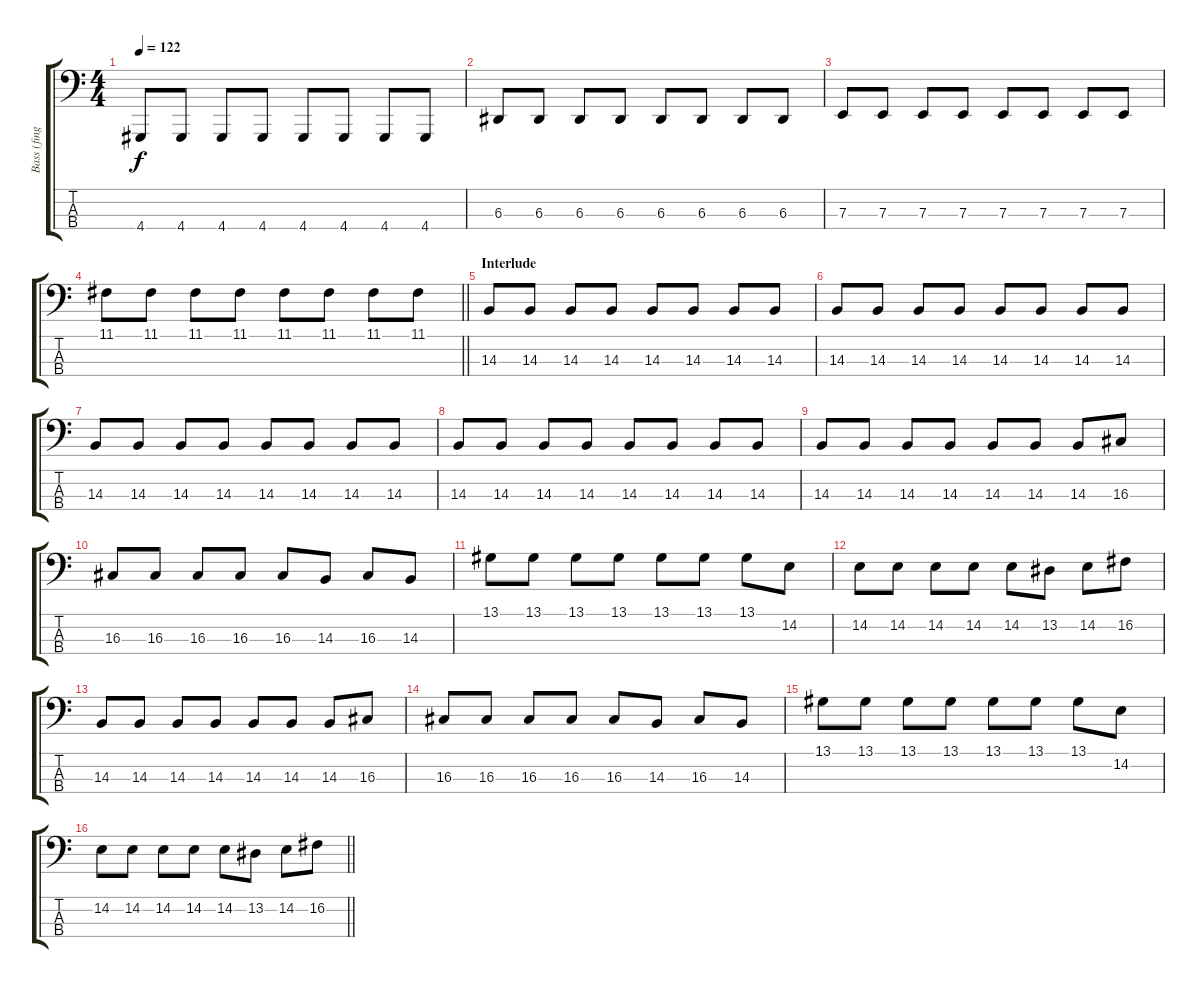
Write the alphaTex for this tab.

\track ("Bass (finger)" "Bass (fing") {instrument lead2sawtooth}
\staff {score tabs}
\tuning (G2 D2 A1 E1) {hide}
\ts (4 4)
\tempo 122
\clef f4
\ks c
4.4.8{dy f} 4.4.8 4.4.8 4.4.8 4.4.8 4.4.8 4.4.8 4.4.8 |
6.3.8 6.3.8 6.3.8 6.3.8 6.3.8 6.3.8 6.3.8 6.3.8 |
7.3.8 7.3.8 7.3.8 7.3.8 7.3.8 7.3.8 7.3.8 7.3.8 |
\barLineRight lightlight
11.1.8 11.1.8 11.1.8 11.1.8 11.1.8 11.1.8 11.1.8 11.1.8 |
\section ("" "Interlude")
14.3.8 14.3.8 14.3.8 14.3.8 14.3.8 14.3.8 14.3.8 14.3.8 |
14.3.8 14.3.8 14.3.8 14.3.8 14.3.8 14.3.8 14.3.8 14.3.8 |
14.3.8 14.3.8 14.3.8 14.3.8 14.3.8 14.3.8 14.3.8 14.3.8 |
14.3.8 14.3.8 14.3.8 14.3.8 14.3.8 14.3.8 14.3.8 14.3.8 |
14.3.8 14.3.8 14.3.8 14.3.8 14.3.8 14.3.8 14.3.8 16.3.8 |
16.3.8 16.3.8 16.3.8 16.3.8 16.3.8 14.3.8 16.3.8 14.3.8 |
13.1.8 13.1.8 13.1.8 13.1.8 13.1.8 13.1.8 13.1.8 14.2.8 |
14.2.8 14.2.8 14.2.8 14.2.8 14.2.8 13.2.8 14.2.8 16.2.8 |
14.3.8 14.3.8 14.3.8 14.3.8 14.3.8 14.3.8 14.3.8 16.3.8 |
16.3.8 16.3.8 16.3.8 16.3.8 16.3.8 14.3.8 16.3.8 14.3.8 |
13.1.8 13.1.8 13.1.8 13.1.8 13.1.8 13.1.8 13.1.8 14.2.8 |
\barLineRight lightlight
14.2.8 14.2.8 14.2.8 14.2.8 14.2.8 13.2.8 14.2.8 16.2.8
